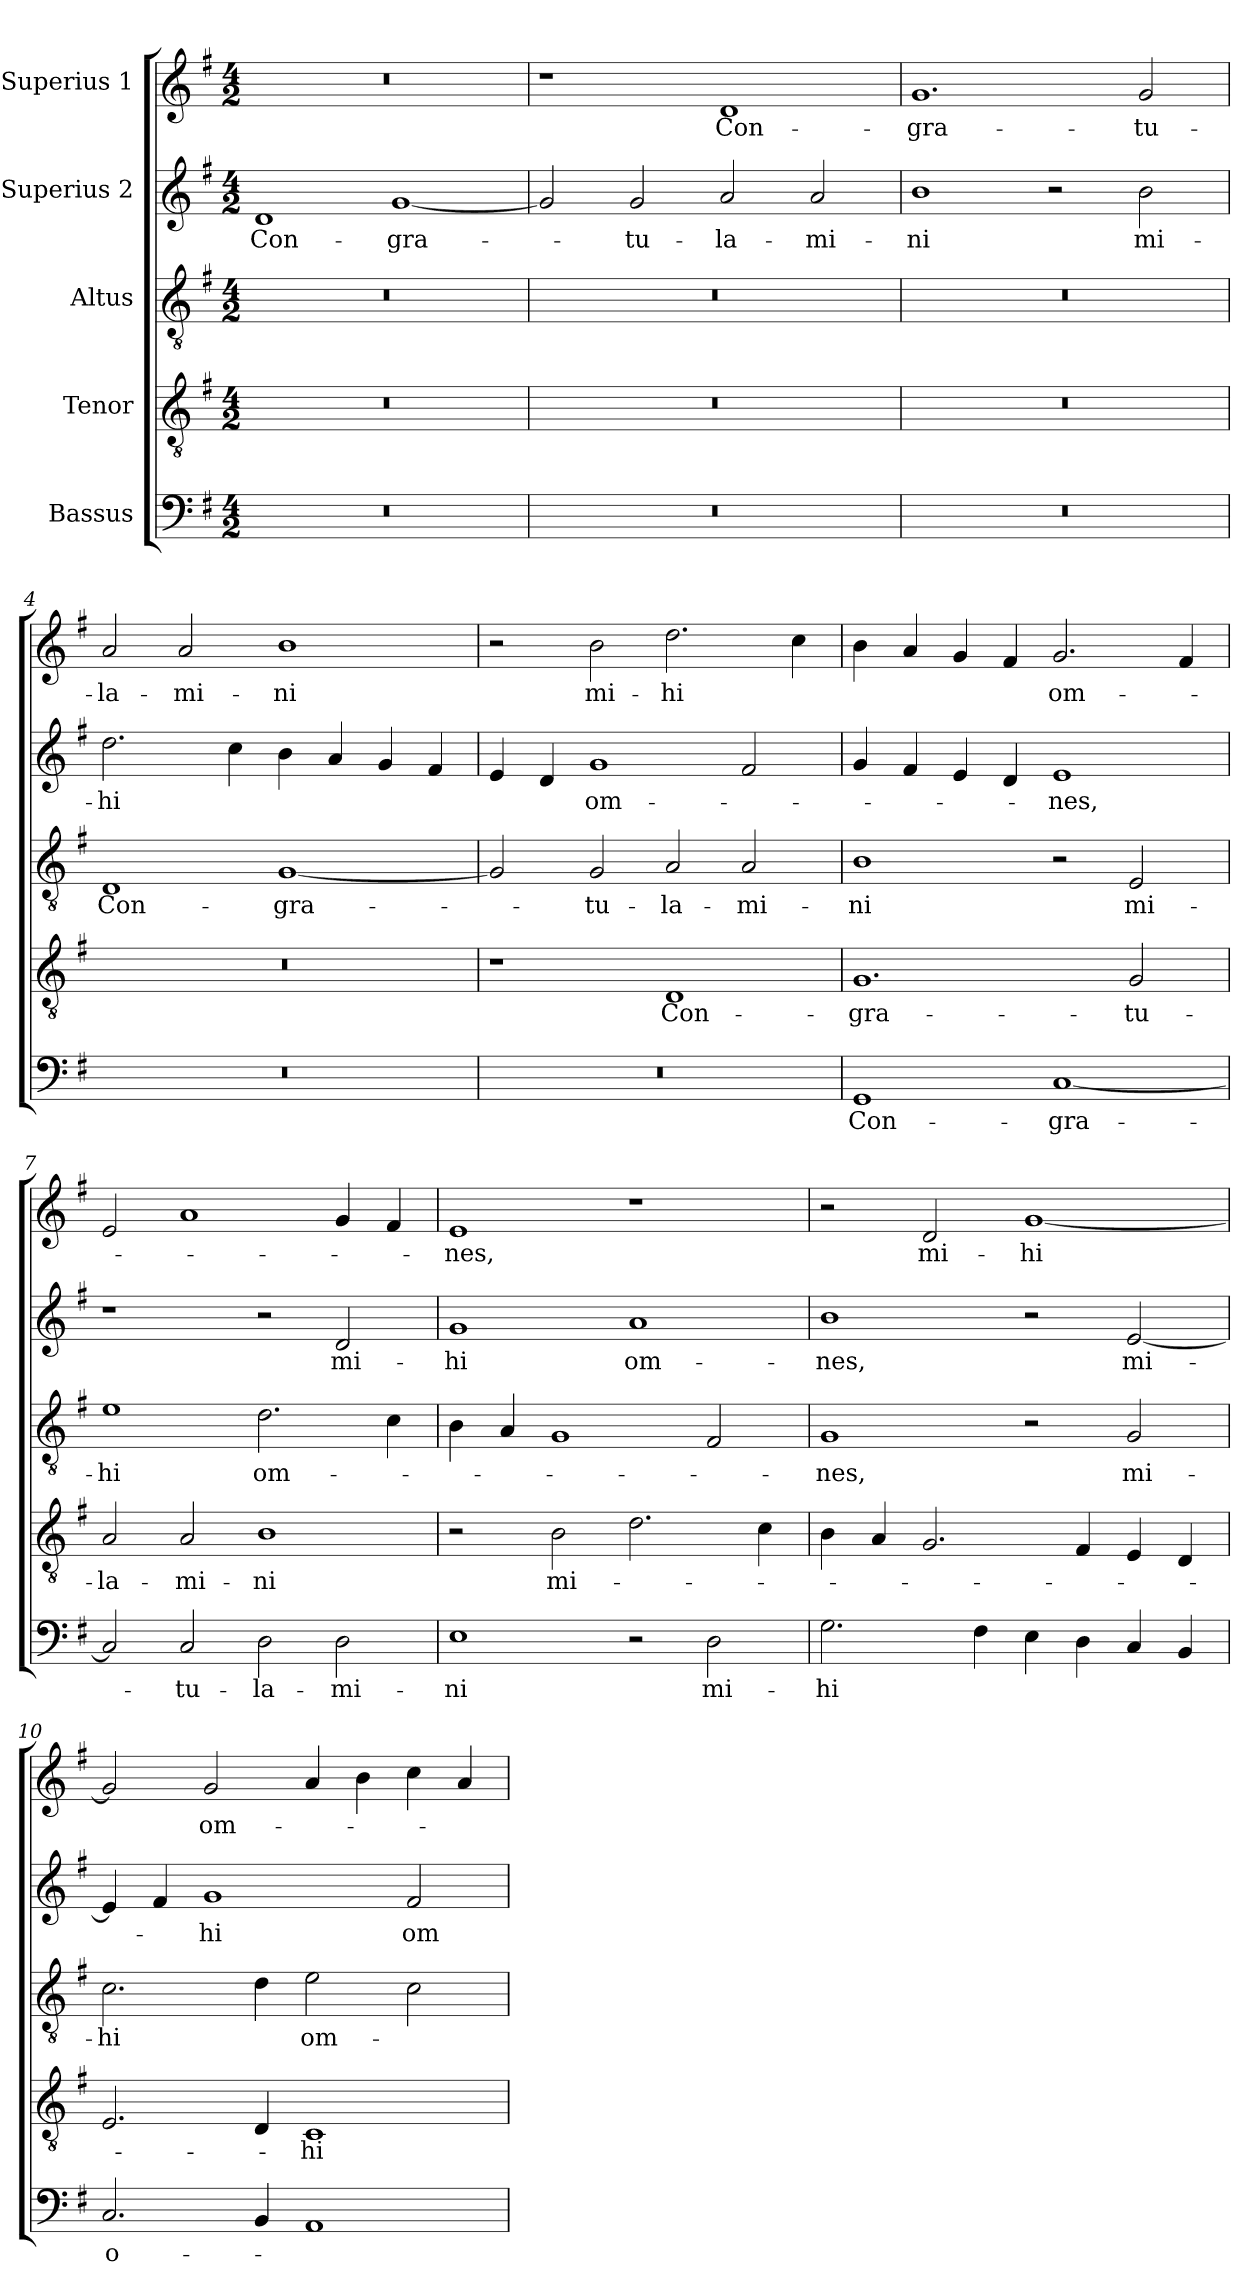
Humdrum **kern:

**kern	**text	**kern	**text	**kern	**text	**kern	**text	**kern	**text
*part5	*part5	*part4	*part4	*part3	*part3	*part2	*part2	*part1	*part1
*staff5	*staff5	*staff4	*staff4	*staff3	*staff3	*staff2	*staff2	*staff1	*staff1
*I"Bassus	*	*I"Tenor	*	*I"Altus	*	*I"Superius 2	*	*I"Superius 1	*
*clefF4	*	*clefGv2	*	*clefGv2	*	*clefG2	*	*clefG2	*
*k[f#]	*	*k[f#]	*	*k[f#]	*	*k[f#]	*	*k[f#]	*
*M4/2	*	*M4/2	*	*M4/2	*	*M4/2	*	*M4/2	*
=1	=1	=1	=1	=1	=1	=1	=1	=1	=1
0r	.	0r	.	0r	.	1d/	Con-	0r	.
.	.	.	.	.	.	[1g/	-gra-	.	.
=2	=2	=2	=2	=2	=2	=2	=2	=2	=2
0r	.	0r	.	0r	.	2g/]	.	1r	.
.	.	.	.	.	.	2g/	-tu-	.	.
.	.	.	.	.	.	2a/	-la-	1d/	Con-
.	.	.	.	.	.	2a/	-mi-	.	.
=3	=3	=3	=3	=3	=3	=3	=3	=3	=3
0r	.	0r	.	0r	.	1b\	-ni	1.g/	-gra-
.	.	.	.	.	.	2r	.	.	.
.	.	.	.	.	.	2b\	mi-	2g/	-tu-
=4	=4	=4	=4	=4	=4	=4	=4	=4	=4
0r	.	0r	.	1D/	Con-	2.dd\	-hi	2a/	-la-
.	.	.	.	.	.	.	.	2a/	-mi-
.	.	.	.	.	.	4cc\	.	.	.
.	.	.	.	[1G/	-gra-	4b\	.	1b\	-ni
.	.	.	.	.	.	4a/	.	.	.
.	.	.	.	.	.	4g/	.	.	.
.	.	.	.	.	.	4f#/	.	.	.
=5	=5	=5	=5	=5	=5	=5	=5	=5	=5
0r	.	1r	.	2G/]	.	4e/	.	2r	.
.	.	.	.	.	.	4d/	.	.	.
.	.	.	.	2G/	-tu-	1g/	om-	2b\	mi-
.	.	1D/	Con-	2A/	-la-	.	.	2.dd\	-hi
.	.	.	.	2A/	-mi-	2f#/	.	.	.
.	.	.	.	.	.	.	.	4cc\	.
=6	=6	=6	=6	=6	=6	=6	=6	=6	=6
1GG/	Con-	1.G/	-gra-	1B\	-ni	4g/	.	4b\	.
.	.	.	.	.	.	4f#/	.	4a/	.
.	.	.	.	.	.	4e/	.	4g/	.
.	.	.	.	.	.	4d/	.	4f#/	.
[1C/	-gra-	.	.	2r	.	1e/	-nes,	2.g/	om-
.	.	2G/	-tu-	2E/	mi-	.	.	.	.
.	.	.	.	.	.	.	.	4f#/	.
=7	=7	=7	=7	=7	=7	=7	=7	=7	=7
2C/]	.	2A/	-la-	1e\	-hi	1r	.	2e/	.
2C/	-tu-	2A/	-mi-	.	.	.	.	1a/	.
2D\	-la-	1B\	-ni	2.d\	om-	2r	.	.	.
2D\	-mi-	.	.	.	.	2d/	mi-	4g/	.
.	.	.	.	4c\	.	.	.	4f#/	.
=8	=8	=8	=8	=8	=8	=8	=8	=8	=8
1E\	-ni	2r	.	4B\	.	1g/	-hi	1e/	-nes,
.	.	.	.	4A/	.	.	.	.	.
.	.	2B\	mi-	1G/	.	.	.	.	.
2r	.	2.d\	.	.	.	1a/	om-	1r	.
2D\	mi-	.	.	2F#/	.	.	.	.	.
.	.	4c\	.	.	.	.	.	.	.
=9	=9	=9	=9	=9	=9	=9	=9	=9	=9
2.G\	-hi	4B\	.	1G/	-nes,	1b\	-nes,	2r	.
.	.	4A/	.	.	.	.	.	.	.
.	.	2.G/	.	.	.	.	.	2d/	mi-
4F#\	.	.	.	.	.	.	.	.	.
4E\	.	.	.	2r	.	2r	.	[1g/	-hi
4D\	.	4F#/	.	.	.	.	.	.	.
4C/	.	4E/	.	2G/	mi-	[2e/	mi-	.	.
4BB/	.	4D/	.	.	.	.	.	.	.
=10	=10	=10	=10	=10	=10	=10	=10	=10	=10
2.C/	o-	2.E/	.	2.c\	-hi	4e/]	.	2g/]	.
.	.	.	.	.	.	4f#/	.	.	.
.	.	.	.	.	.	1g/	-hi	2g/	om-
4BB/	.	4D/	.	4d\	.	.	.	.	.
1AA/	.	1C/	-hi	2e\	om-	.	.	4a/	.
.	.	.	.	.	.	.	.	4b\	.
.	.	.	.	2c\	.	2f#/	om-	4cc\	.
.	.	.	.	.	.	.	.	4a/	.
=	=	=	=	=	=	=	=	=	=
*-	*-	*-	*-	*-	*-	*-	*-	*-	*-
